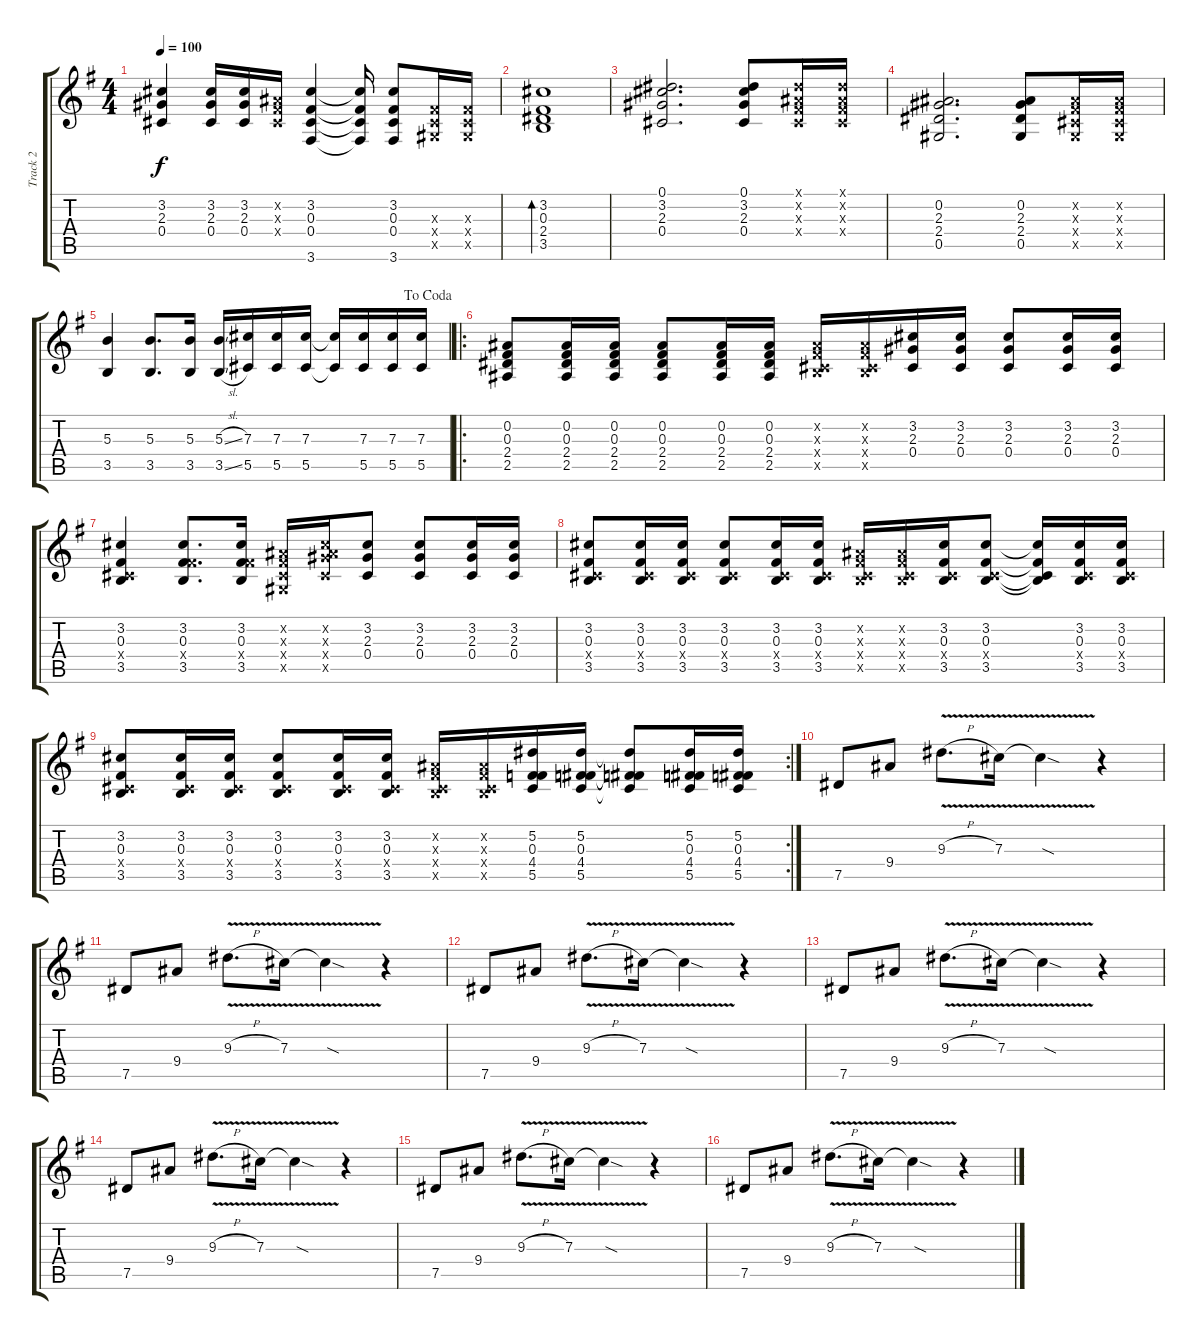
\track ("Track 2" "Track 2") {instrument acousticguitarsteel}
\staff {score tabs}
\tuning (Eb4 Bb3 Gb3 Db3 Ab2 Eb2) {hide}
\ts (4 4)
\tempo 100
\clef g2
\ks g
(3.2 2.3 0.4).4{dy f} (3.2 2.3 0.4).16 (3.2 2.3 0.4).16 (0.2{x} 0.3{x} 0.4{x}).16 (3.2 0.3 0.4 3.6).4 (3.2{t} 0.3{t} 0.4{t} 3.6{t}).16 (3.2 0.3 0.4 3.6).8 (0.3{x} 0.4{x} 0.5{x}).16 (0.3{x} 0.4{x} 0.5{x}).16 |
(3.2 0.3 2.4 3.5).1{bd 120} |
(0.1 3.2 2.3 0.4).2{d} (0.1 3.2 2.3 0.4).8 (0.1{x} 0.2{x} 0.3{x} 0.4{x}).16 (0.1{x} 0.2{x} 0.3{x} 0.4{x}).16 |
(0.2 2.3 2.4 0.5).2{d} (0.2 2.3 2.4 0.5).8 (0.2{x} 0.3{x} 0.4{x} 0.5{x}).16 (0.2{x} 0.3{x} 0.4{x} 0.5{x}).16 |
\jump dacoda
(5.3 3.5).4 (5.3 3.5).8{d} (5.3 3.5).16 (5.3{sl} 3.5{sl}).16 (7.3 5.5).16 (7.3 5.5).16 (7.3 5.5).16 (7.3{t} 5.5{t}).16 (7.3 5.5).16 (7.3 5.5).16 (7.3 5.5).16 |
\ro
(0.2 0.3 2.4 2.5).8 (0.2 0.3 2.4 2.5).16 (0.2 0.3 2.4 2.5).16 (0.2 0.3 2.4 2.5).8 (0.2 0.3 2.4 2.5).16 (0.2 0.3 2.4 2.5).16 (0.2{x} 0.3{x} 0.4{x} 3.5{x}).16 (0.2{x} 0.3{x} 0.4{x} 3.5{x}).16 (3.2 2.3 0.4).16 (3.2 2.3 0.4).16 (3.2 2.3 0.4).8 (3.2 2.3 0.4).16 (3.2 2.3 0.4).16 |
(3.2 0.3 0.4{x} 3.5).4 (3.2 0.3 5.4{x} 3.5).8{d} (3.2 0.3 5.4{x} 3.5).16 (0.2{x} 0.3{x} 0.4{x} 0.5{x}).16 (0.2{x} 7.3{x} 7.4{x} 5.5{x}).16 (3.2 2.3 0.4).8 (3.2 2.3 0.4).8 (3.2 2.3 0.4).16 (3.2 2.3 0.4).16 |
(3.2 0.3 0.4{x} 3.5).8 (3.2 0.3 0.4{x} 3.5).16 (3.2 0.3 0.4{x} 3.5).16 (3.2 0.3 0.4{x} 3.5).8 (3.2 0.3 0.4{x} 3.5).16 (3.2 0.3 0.4{x} 3.5).16 (0.2{x} 0.3{x} 0.4{x} 3.5{x}).16 (0.2{x} 0.3{x} 0.4{x} 3.5{x}).16 (3.2 0.3 0.4{x} 3.5).16 (3.2 0.3 0.4{x} 3.5).8 (3.2{t} 0.3{t} 0.4{t} 3.5{t}).16 (3.2 0.3 0.4{x} 3.5).16 (3.2 0.3 0.4{x} 3.5).16 |
\rc 2
(3.2 0.3 0.4{x} 3.5).8 (3.2 0.3 0.4{x} 3.5).16 (3.2 0.3 0.4{x} 3.5).16 (3.2 0.3 0.4{x} 3.5).8 (3.2 0.3 0.4{x} 3.5).16 (3.2 0.3 0.4{x} 3.5).16 (0.2{x} 0.3{x} 0.4{x} 3.5{x}).16 (0.2{x} 0.3{x} 0.4{x} 3.5{x}).16 (5.2 0.3 4.4 5.5).16 (5.2 0.3 4.4 5.5).16 (5.2{t} 0.3{t} 4.4{t} 5.5{t}).8 (5.2 0.3 4.4 5.5).16 (5.2 0.3 4.4 5.5).16 |
7.5.8 9.4.8 9.3{v h}.8{d} 7.3{v}.16 7.3{sod t}.4 r.4 |
7.5.8 9.4.8 9.3{v h}.8{d} 7.3{v}.16 7.3{sod t}.4 r.4 |
7.5.8 9.4.8 9.3{v h}.8{d} 7.3{v}.16 7.3{sod t}.4 r.4 |
7.5.8 9.4.8 9.3{v h}.8{d} 7.3{v}.16 7.3{sod t}.4 r.4 |
7.5.8 9.4.8 9.3{v h}.8{d} 7.3{v}.16 7.3{sod t}.4 r.4 |
7.5.8 9.4.8 9.3{v h}.8{d} 7.3{v}.16 7.3{sod t}.4 r.4 |
7.5.8 9.4.8 9.3{v h}.8{d} 7.3{v}.16 7.3{sod t}.4 r.4
